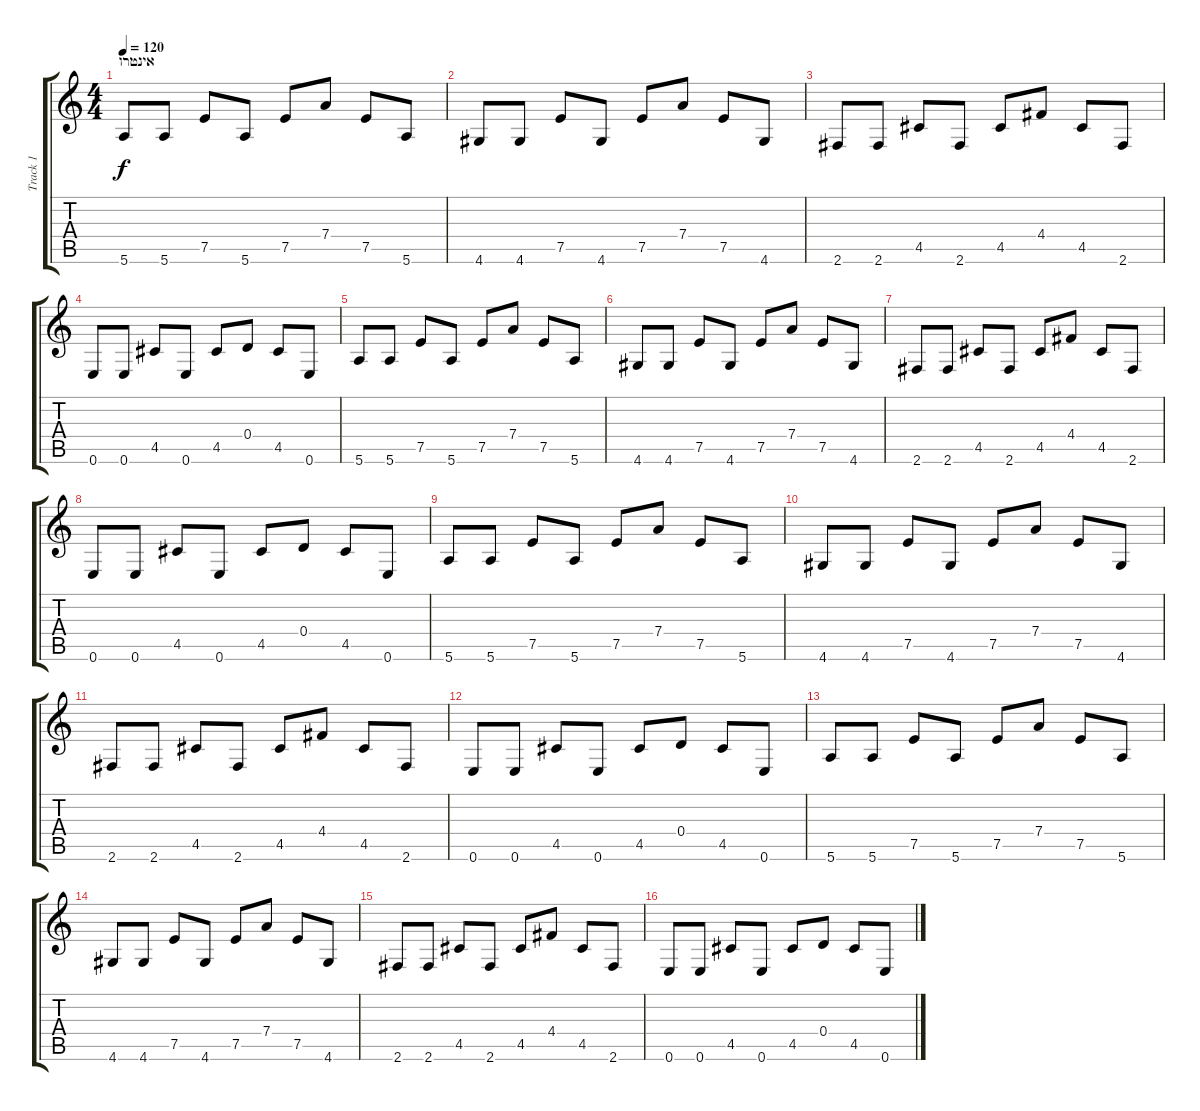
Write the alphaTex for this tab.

\track ("Track 1" "Track 1") {instrument electricguitarclean}
\staff {score tabs}
\tuning (E4 B3 G3 D3 A2 E2) {hide}
\ts (4 4)
\section ("" "אינטרו")
\tempo 120
\clef g2
\ks c
5.6.8{dy f instrument electricguitarclean} 5.6.8 7.5.8 5.6.8 7.5.8 7.4.8 7.5.8 5.6.8 |
4.6.8 4.6.8 7.5.8 4.6.8 7.5.8 7.4.8 7.5.8 4.6.8 |
2.6.8 2.6.8 4.5.8 2.6.8 4.5.8 4.4.8 4.5.8 2.6.8 |
0.6.8 0.6.8 4.5.8 0.6.8 4.5.8 0.4.8 4.5.8 0.6.8 |
5.6.8 5.6.8 7.5.8 5.6.8 7.5.8 7.4.8 7.5.8 5.6.8 |
4.6.8 4.6.8 7.5.8 4.6.8 7.5.8 7.4.8 7.5.8 4.6.8 |
2.6.8 2.6.8 4.5.8 2.6.8 4.5.8 4.4.8 4.5.8 2.6.8 |
0.6.8 0.6.8 4.5.8 0.6.8 4.5.8 0.4.8 4.5.8 0.6.8 |
5.6.8 5.6.8 7.5.8 5.6.8 7.5.8 7.4.8 7.5.8 5.6.8 |
4.6.8 4.6.8 7.5.8 4.6.8 7.5.8 7.4.8 7.5.8 4.6.8 |
2.6.8 2.6.8 4.5.8 2.6.8 4.5.8 4.4.8 4.5.8 2.6.8 |
0.6.8 0.6.8 4.5.8 0.6.8 4.5.8 0.4.8 4.5.8 0.6.8 |
5.6.8 5.6.8 7.5.8 5.6.8 7.5.8 7.4.8 7.5.8 5.6.8 |
4.6.8 4.6.8 7.5.8 4.6.8 7.5.8 7.4.8 7.5.8 4.6.8 |
2.6.8 2.6.8 4.5.8 2.6.8 4.5.8 4.4.8 4.5.8 2.6.8 |
0.6.8 0.6.8 4.5.8 0.6.8 4.5.8 0.4.8 4.5.8 0.6.8
